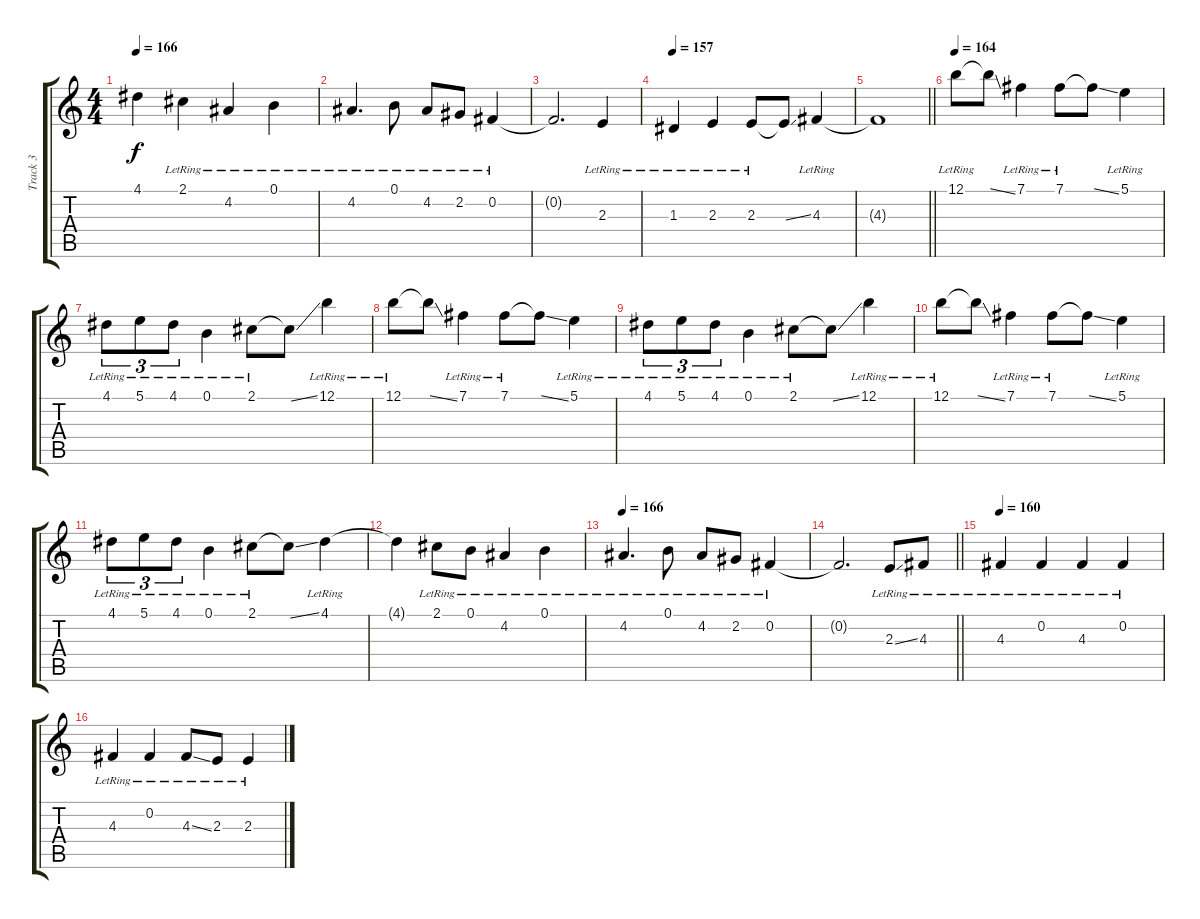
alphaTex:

\track ("Track 3" "Track 3") {instrument electricguitarjazz}
\staff {score tabs}
\tuning (B3 Gb3 D3 A2 E2 B1) {hide}
\ts (4 4)
\tempo 166
\clef g2
\ks c
4.1{t}.4{dy f} 2.1{lr}.4 4.2{lr}.4 0.1{lr}.4 |
4.2{lr}.4{d} 0.1{lr}.8 4.2{lr}.8 2.2{lr}.8 0.2{lr}.4 |
0.2{t}.2{d} 2.3{lr}.4 |
\tempo 157
1.3{lr}.4 2.3{lr}.4 2.3{lr}.8 2.3{ss t}.8 4.3{lr}.4 |
\barLineRight lightlight
4.3{t}.1 |
\section ("" "")
\tempo 164
12.1{lr}.8 12.1{ss t}.8 7.1{lr}.4 7.1{lr}.8 7.1{ss t}.8 5.1{lr}.4 |
4.1{lr}.8{tu (3 2)} 5.1{lr}.8{tu (3 2)} 4.1{lr}.8{tu (3 2)} 0.1{lr}.4 2.1{lr}.8 2.1{ss t}.8 12.1{lr}.4 |
12.1{lr}.8 12.1{ss t}.8 7.1{lr}.4 7.1{lr}.8 7.1{ss t}.8 5.1{lr}.4 |
4.1{lr}.8{tu (3 2)} 5.1{lr}.8{tu (3 2)} 4.1{lr}.8{tu (3 2)} 0.1{lr}.4 2.1{lr}.8 2.1{ss t}.8 12.1{lr}.4 |
12.1{lr}.8 12.1{ss t}.8 7.1{lr}.4 7.1{lr}.8 7.1{ss t}.8 5.1{lr}.4 |
4.1{lr}.8{tu (3 2)} 5.1{lr}.8{tu (3 2)} 4.1{lr}.8{tu (3 2)} 0.1{lr}.4 2.1{lr}.8 2.1{ss t}.8 4.1{lr}.4 |
4.1{t}.4 2.1{lr}.8 0.1{lr}.8 4.2{lr}.4 0.1{lr}.4 |
\tempo 166
4.2{lr}.4{d} 0.1{lr}.8 4.2{lr}.8 2.2{lr}.8 0.2{lr}.4 |
\barLineRight lightlight
0.2{t}.2{d} 2.3{ss lr}.8{instrument electricguitarjazz} 4.3{lr}.8 |
\section ("" "")
\tempo 160
4.3{lr}.4 0.2{lr}.4 4.3{lr}.4 0.2{lr}.4 |
4.3{lr}.4 0.2{lr}.4 4.3{ss lr}.8 2.3{lr}.8 2.3{lr}.4
